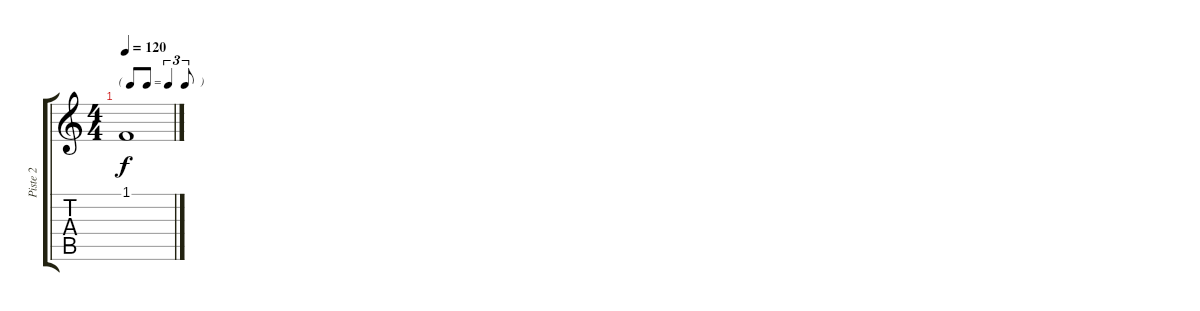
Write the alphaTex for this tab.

\track ("Piste 2" "Piste 2") {instrument pizzicatostrings}
\staff {score tabs}
\tuning (E4 B3 G3 D3 A2 E2) {hide}
\ts (4 4)
\tf triplet8th
\tempo 120
\clef g2
\ks c
1.1.1{dy f}
